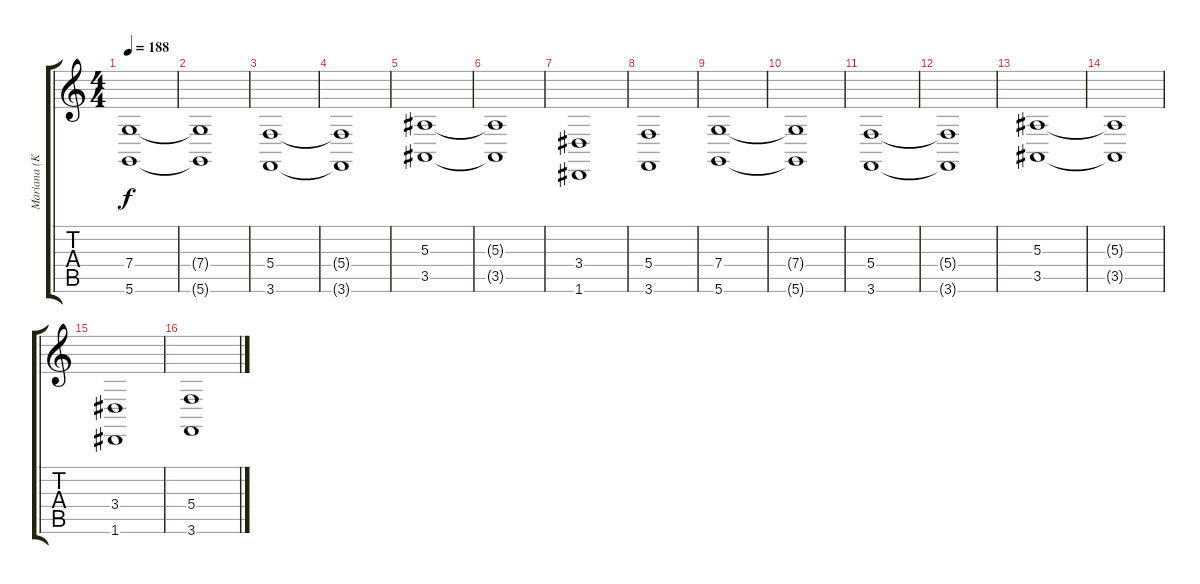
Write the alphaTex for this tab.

\track ("Mariana (KeybLow)" "Mariana (K") {instrument stringensemble1}
\staff {score tabs}
\tuning (D4 A3 F3 C3 G2 D2) {hide}
\ts (4 4)
\tempo 188
\clef g2
\ks c
(7.4 5.6).1{dy f} |
(7.4{t} 5.6{t}).1 |
(5.4 3.6).1 |
(5.4{t} 3.6{t}).1 |
(5.3 3.5).1 |
(5.3{t} 3.5{t}).1 |
(3.4 1.6).1 |
(5.4 3.6).1 |
(7.4 5.6).1 |
(7.4{t} 5.6{t}).1 |
(5.4 3.6).1 |
(5.4{t} 3.6{t}).1 |
(5.3 3.5).1 |
(5.3{t} 3.5{t}).1 |
(3.4 1.6).1 |
(5.4 3.6).1
